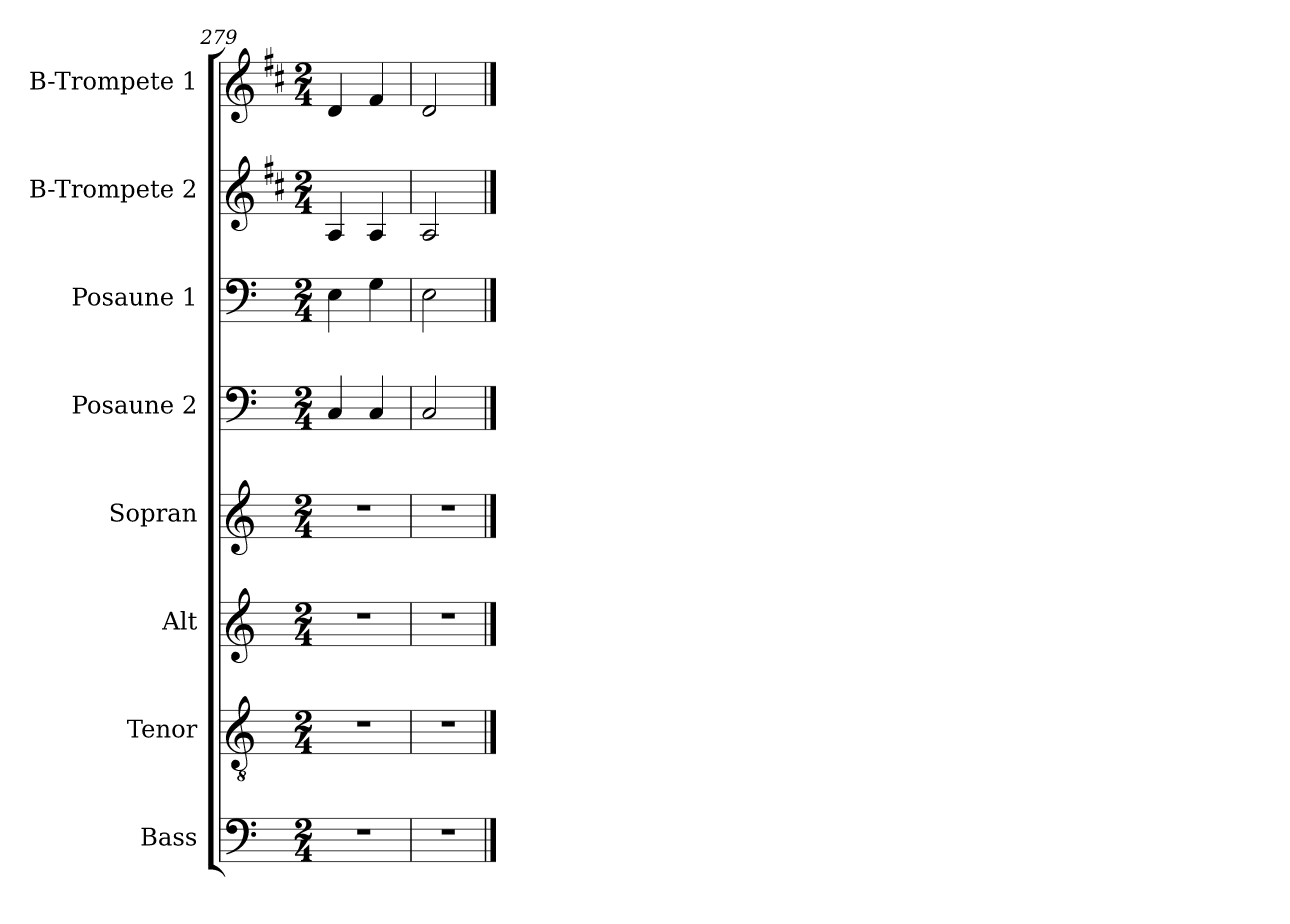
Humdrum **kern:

**kern	**kern	**kern	**kern	**kern	**kern	**kern	**kern
*part8	*part7	*part6	*part5	*part4	*part3	*part2	*part1
*staff8	*staff7	*staff6	*staff5	*staff4	*staff3	*staff2	*staff1
*I"Bass	*I"Tenor	*I"Alt	*I"Sopran	*I"Posaune 2	*I"Posaune 1	*I"B-Trompete 2	*I"B-Trompete 1
*I'B.	*I'T.	*I'A.	*I'S.	*I'Pos. 2	*I'Pos. 1	*I'B Trp. 2	*I'B Trp. 1
*clefF4	*clefGv2	*clefG2	*clefG2	*clefF4	*clefF4	*clefG2	*clefG2
*	*	*	*	*	*	*ITrd1c2	*ITrd1c2
*k[]	*k[]	*k[]	*k[]	*k[]	*k[]	*k[]	*k[]
*C:	*C:	*C:	*C:	*C:	*C:	*C:	*C:
*M2/4	*M2/4	*M2/4	*M2/4	*M2/4	*M2/4	*M2/4	*M2/4
=279	=279	=279	=279	=279	=279	=279	=279
2r	2r	2r	2r	4C/	4E\	4G/	4c/
.	.	.	.	4C/	4G\	4G/	4e/
=280	=280	=280	=280	=280	=280	=280	=280
2r	2r	2r	2r	2C/	2E\	2G/	2c/
==	==	==	==	==	==	==	==
*-	*-	*-	*-	*-	*-	*-	*-
